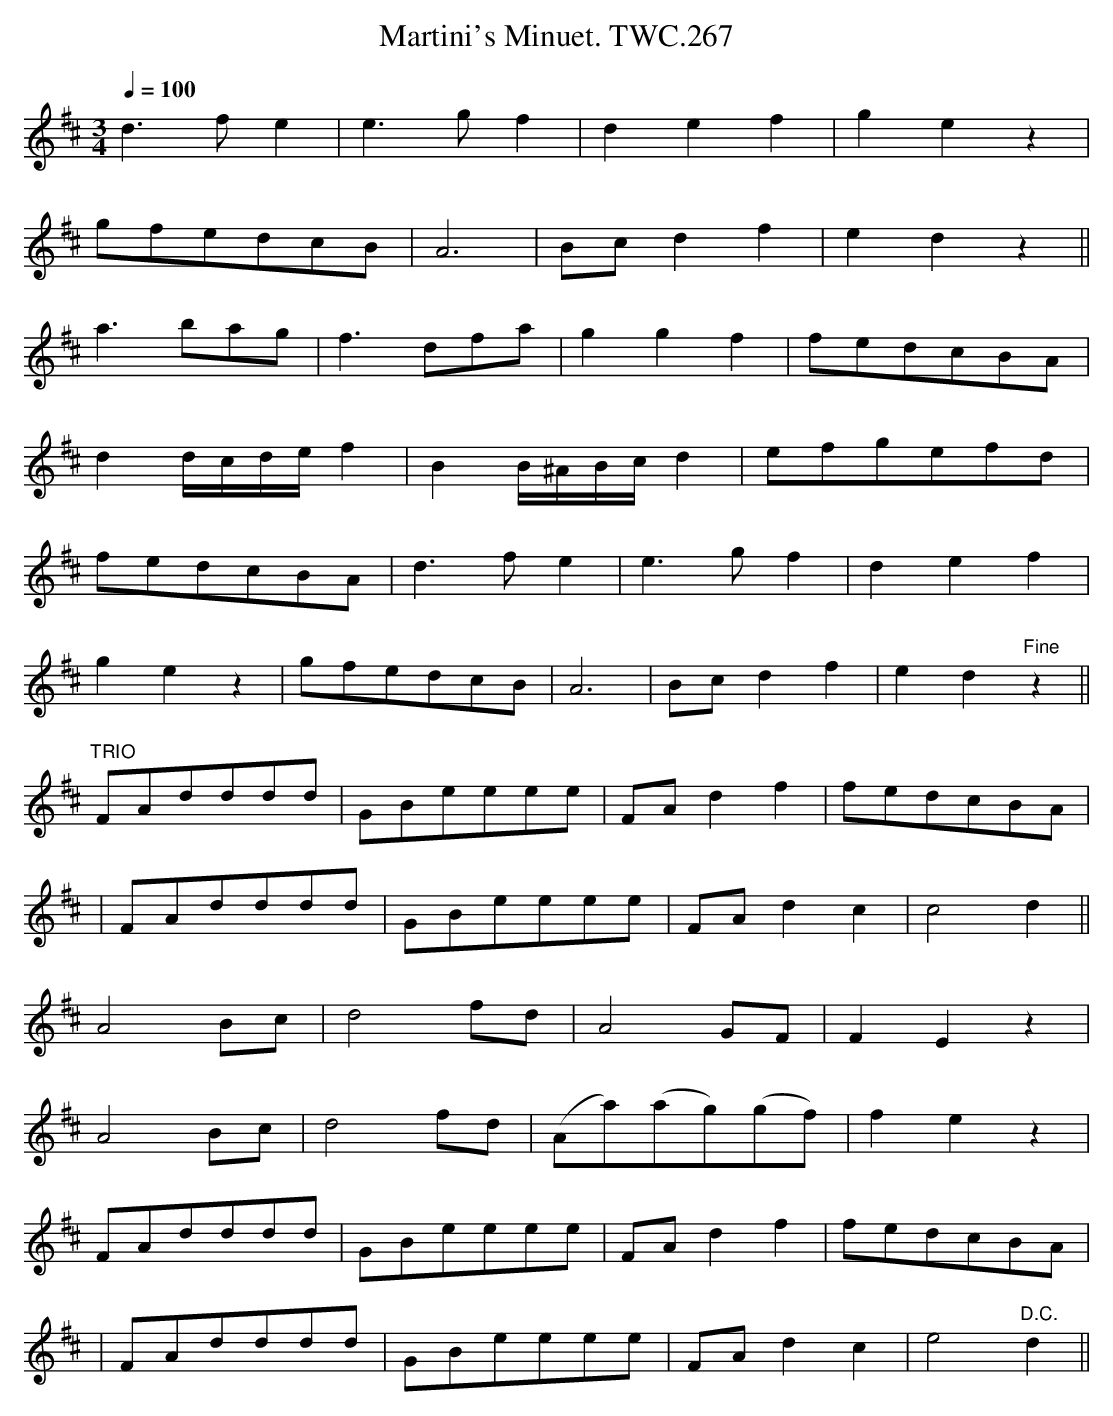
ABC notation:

X:1
T:Martini's Minuet. TWC.267
M:3/4
L:1/8
Q:1/4=100
K:D
d3fe2|e3gf2|d2e2f2|g2e2z2|
gfedcB|A6|Bcd2f2|e2d2z2||
a3bag|f3dfa|g2g2f2|fedcBA|
d2d/c/d/e/f2|B2B/^A/B/c/d2|efgefd|
fedcBA|d3fe2|e3gf2|d2e2f2|
g2e2z2|gfedcB|A6|Bcd2f2|e2d2"Fine"z2||
"TRIO"FAdddd|GBeeee|FAd2f2|fedcBA|
|FAdddd|GBeeee|FAd2c2|c4d2||
A4Bc|d4fd|A4GF|F2E2z2|
A4Bc|d4fd|(Aa)(ag)(gf)|f2e2z2|
FAdddd|GBeeee|FAd2f2|fedcBA|
|FAdddd|GBeeee|FAd2c2|e4"D.C."d2||
